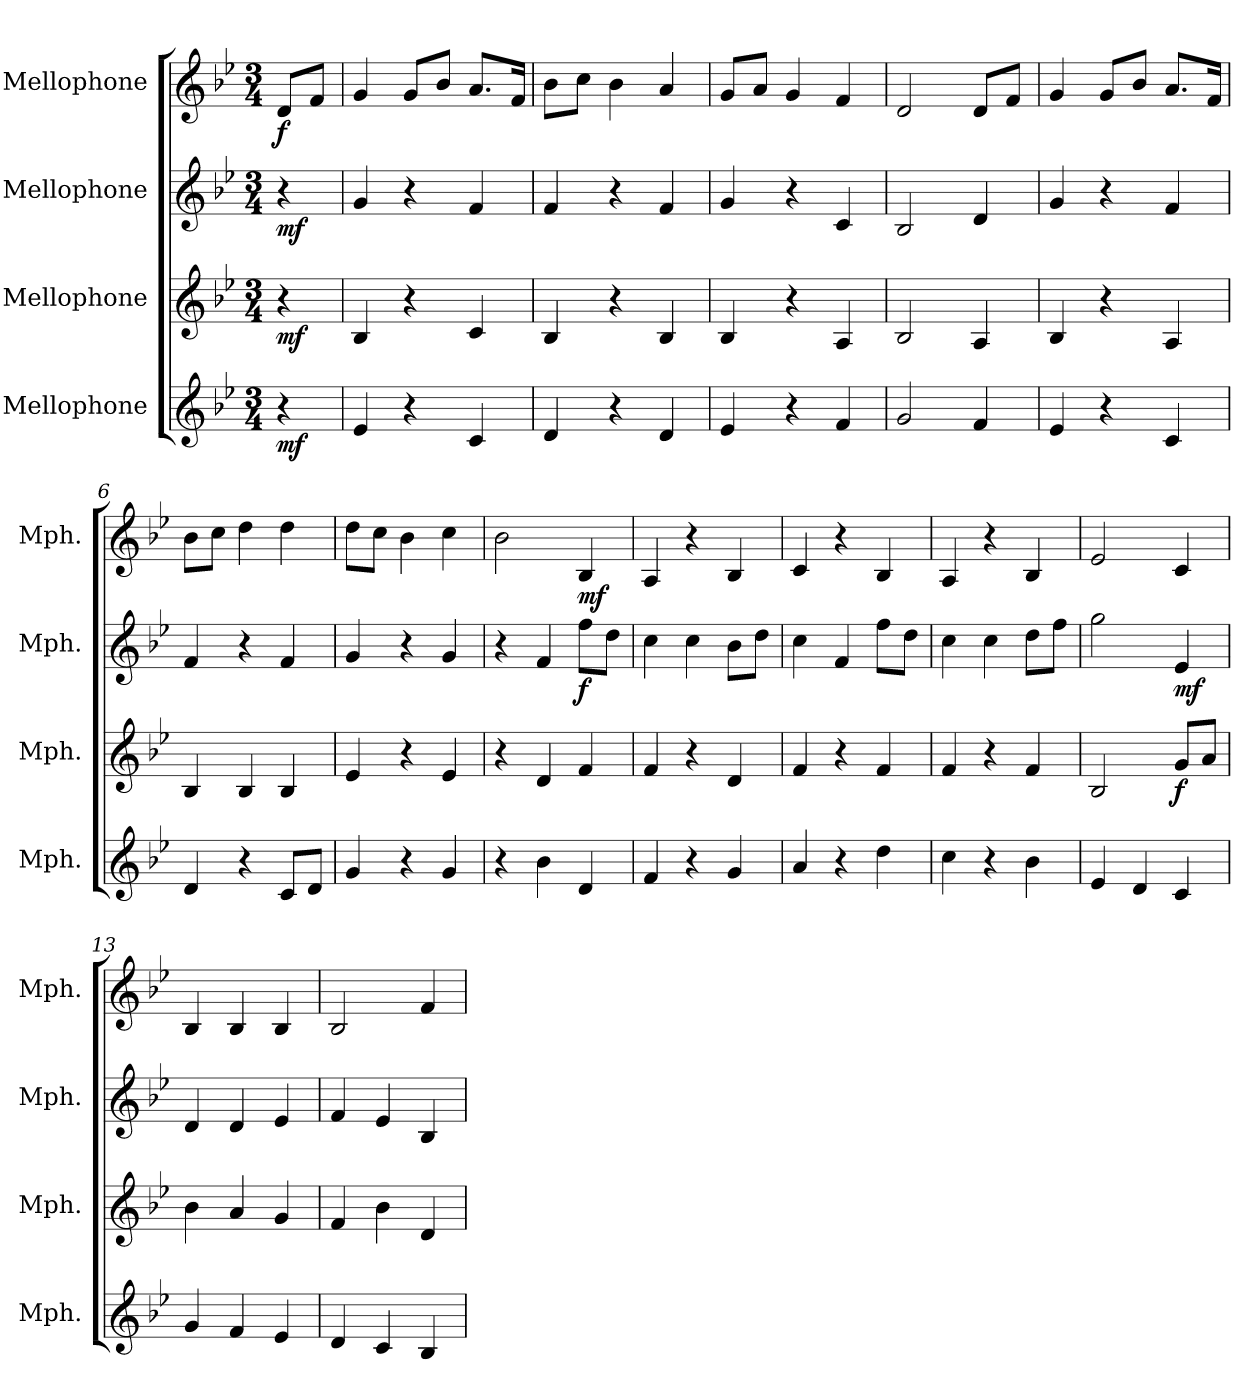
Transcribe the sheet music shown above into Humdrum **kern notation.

**kern	**dynam	**kern	**dynam	**kern	**dynam	**kern	**dynam
*part4	*part4	*part3	*part3	*part2	*part2	*part1	*part1
*staff4	*staff4	*staff3	*staff3	*staff2	*staff2	*staff1	*staff1
*I"Mellophone	*	*I"Mellophone	*	*I"Mellophone	*	*I"Mellophone	*
*I'Mph.	*	*I'Mph.	*	*I'Mph.	*	*I'Mph.	*
*clefG2	*	*clefG2	*	*clefG2	*	*clefG2	*
*ITrd4c7	*	*ITrd4c7	*	*ITrd4c7	*	*ITrd4c7	*
*k[b-e-a-]	*	*k[b-e-a-]	*	*k[b-e-a-]	*	*k[b-e-a-]	*
*M3/4	*	*M3/4	*	*M3/4	*	*M3/4	*
*MM75	*	*MM75	*	*MM75	*	*MM75	*
=	=	=	=	=	=	=	=
!	!LO:DY:b	!	!LO:DY:b	!	!LO:DY:b	!	!LO:DY:b
4r	mf	4r	mf	4r	mf	8G/L	f
.	.	.	.	.	.	8B-/J	.
=1	=1	=1	=1	=1	=1	=1	=1
4A-/	.	4E-/	.	4c/	.	4c/	.
4r	.	4r	.	4r	.	8c/L	.
.	.	.	.	.	.	8e-/J	.
4F/	.	4F/	.	4B-/	.	8.d/L	.
.	.	.	.	.	.	16B-/Jk	.
=2	=2	=2	=2	=2	=2	=2	=2
4G/	.	4E-/	.	4B-/	.	8e-\L	.
.	.	.	.	.	.	8f\J	.
4r	.	4r	.	4r	.	4e-\	.
4G/	.	4E-/	.	4B-/	.	4d/	.
=3	=3	=3	=3	=3	=3	=3	=3
4A-/	.	4E-/	.	4c/	.	8c/L	.
.	.	.	.	.	.	8d/J	.
4r	.	4r	.	4r	.	4c/	.
4B-/	.	4D/	.	4F/	.	4B-/	.
=4	=4	=4	=4	=4	=4	=4	=4
2c/	.	2E-/	.	2E-/	.	2G/	.
4B-/	.	4D/	.	4G/	.	8G/L	.
.	.	.	.	.	.	8B-/J	.
=5	=5	=5	=5	=5	=5	=5	=5
4A-/	.	4E-/	.	4c/	.	4c/	.
4r	.	4r	.	4r	.	8c/L	.
.	.	.	.	.	.	8e-/J	.
4F/	.	4D/	.	4B-/	.	8.d/L	.
.	.	.	.	.	.	16B-/Jk	.
=6	=6	=6	=6	=6	=6	=6	=6
4G/	.	4E-/	.	4B-/	.	8e-\L	.
.	.	.	.	.	.	8f\J	.
4r	.	4E-/	.	4r	.	4g\	.
8F/L	.	4E-/	.	4B-/	.	4g\	.
8G/J	.	.	.	.	.	.	.
!!LO:LB:g=z
=7	=7	=7	=7	=7	=7	=7	=7
4c/	.	4A-/	.	4c/	.	8g\L	.
.	.	.	.	.	.	8f\J	.
4r	.	4r	.	4r	.	4e-\	.
4c/	.	4A-/	.	4c/	.	4f\	.
=8	=8	=8	=8	=8	=8	=8	=8
4r	.	4r	.	4r	.	2e-\	.
4e-\	.	4G/	.	4B-/	.	.	.
!	!	!	!	!	!LO:DY:b	!	!LO:DY:b
4G/	.	4B-/	.	8b-\L	f	4E-/	mf
.	.	.	.	8g\J	.	.	.
=9	=9	=9	=9	=9	=9	=9	=9
4B-/	.	4B-/	.	4f\	.	4D/	.
4r	.	4r	.	4f\	.	4r	.
4c/	.	4G/	.	8e-\L	.	4E-/	.
.	.	.	.	8g\J	.	.	.
=10	=10	=10	=10	=10	=10	=10	=10
4d/	.	4B-/	.	4f\	.	4F/	.
4r	.	4r	.	4B-/	.	4r	.
4g\	.	4B-/	.	8b-\L	.	4E-/	.
.	.	.	.	8g\J	.	.	.
=11	=11	=11	=11	=11	=11	=11	=11
4f\	.	4B-/	.	4f\	.	4D/	.
4r	.	4r	.	4f\	.	4r	.
4e-\	.	4B-/	.	8g\L	.	4E-/	.
.	.	.	.	8b-\J	.	.	.
=12	=12	=12	=12	=12	=12	=12	=12
4A-/	.	2E-/	.	2cc\	.	2A-/	.
4G/	.	.	.	.	.	.	.
!	!	!	!LO:DY:b	!	!LO:DY:b	!	!
4F/	.	8c/L	f	4A-/	mf	4F/	.
.	.	8d/J	.	.	.	.	.
=13	=13	=13	=13	=13	=13	=13	=13
4c/	.	4e-\	.	4G/	.	4E-/	.
4B-/	.	4d/	.	4G/	.	4E-/	.
4A-/	.	4c/	.	4A-/	.	4E-/	.
=14	=14	=14	=14	=14	=14	=14	=14
4G/	.	4B-/	.	4B-/	.	2E-/	.
4F/	.	4e-\	.	4A-/	.	.	.
4E-/	.	4G/	.	4E-/	.	4B-/	.
=	=	=	=	=	=	=	=
*-	*-	*-	*-	*-	*-	*-	*-
